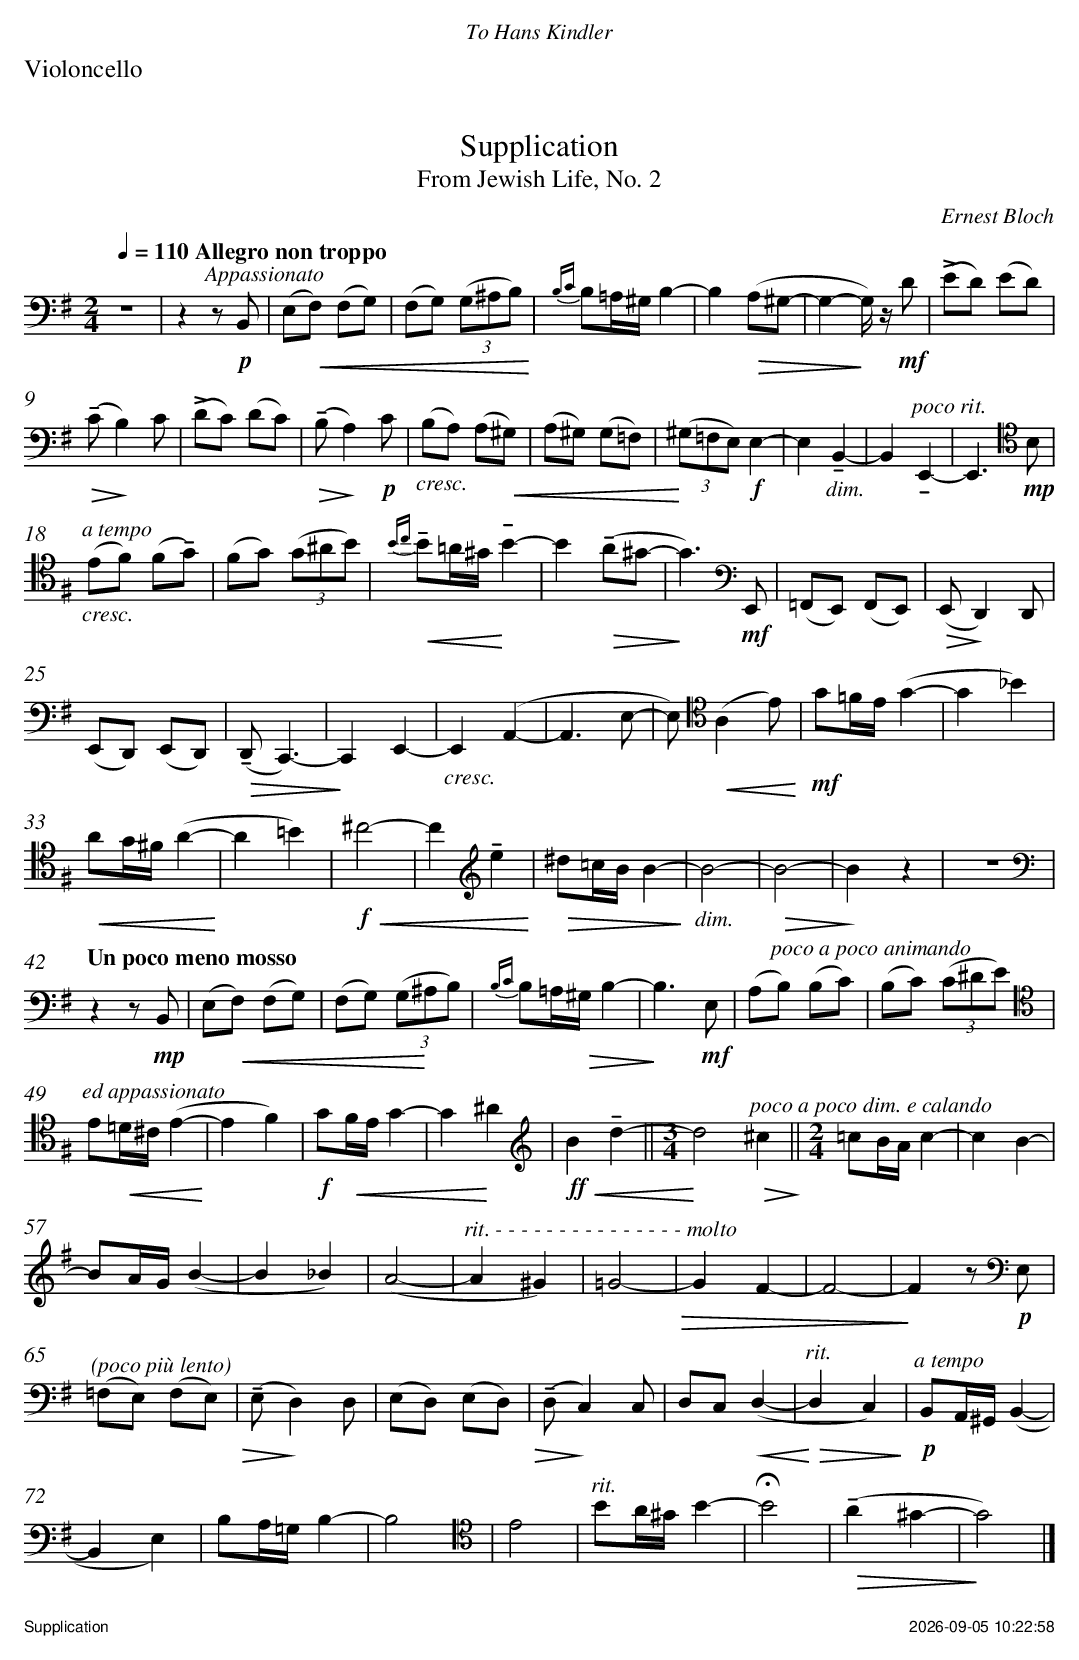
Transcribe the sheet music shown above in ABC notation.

X:1
%%textoption centered
%%text $1To Hans Kindler
%%textoption left
%%text Violoncello
T:Supplication
T:From Jewish Life, No. 2
C:Ernest Bloch
M:2/4
L:1/8
Q:1/4=110 " Allegro non troppo"
K:Emin clef=bass
z4 | z2 "^Appassionato"z !p!B,, | (E,!<(!F,) (F,G,) | (F,G,) (3(G,^A,B,) !<)!| {B,C}B,=A,/^G,/ B,2- | B,2 !>(!(A,^G,- | G,2- !>)!G,/) z/ !mf!D | (!>!ED) (ED) |
!>(!(!tenuto!C !>)!B,2) C | (!>!DC) (DC) | !>(!(!tenuto!B, !>)!A,2) !p!C | ("_cresc."B,A,) (A,!<(!^G,) | (A,^G,) (G,=F,) | (3(!<)!^G,=F,E,) !f!E,2- | E,2 "_dim."!tenuto!B,,2- | B,,2 "^poco rit."!tenuto!E,,2- | E,,3 [K:clef=tenor]!mp! B, |
"^a tempo""_cresc."(EF) (F!tenuto!G) | (FG) (3(G^AB) | !<(!{Bc} !tenuto!B=A/^G/ !<)!!tenuto!B2- | B2 !>(!(!tenuto!A^G- | !>)!G3) [K:clef=bass]!mf!E,, | (=F,,E,,) (F,,E,,) | !>(!(E,,!>)! D,,2) D,, |
(E,,D,,) (E,,D,,) | !>(!(!tenuto!D,, C,,3-) | !>)!C,,2 E,,2- | "_cresc."E,,2 (A,,2- | A,,3 E,- | E,)[K:clef=tenor]!<(!(A,2 E) !<)!| !mf!G=F/E/ (G2- | G2 _B2) |
!<(!AG/^F/ (A2- !<)!| A2 =B2) | !f!!<(!^c4- | c2 [K:clef=treble]!tenuto!e2 !<)!| !>(!^d=c/B/ B2- !>)!| "_dim."B4- | !>(!B4- | !>)!B2 z2 | z4 [K:clef=bass] |
[Q:"Un poco meno mosso"]z2 z !mp!B,, | (E,!<(!F,) (F,G,) | (F,G,) (3(G,!<)!^A,B,) | {B,C}B,=A,/!>(!^G,/ B,2- | !>)!B,3 !mf!E, | (A,"^poco a poco animando"B,) (B,C) | (B,C) (3(C^DE) |
[K:clef=tenor]"^ed appassionato"E!<(!=D/^C/ (E2- !<)!| E2 F2) | !f!G!<(!F/E/ G2- | G2 !<)!^A2[K:clef=treble] | !ff!!<(!B2 !tenuto!d2- ||[M:3/4] !<)!d4 !>(!"^poco a poco dim. e calando"^c2 !>)!|| [M:2/4] =cB/A/ c2- | c2 B2- |
BA/G/ (B2- | B2 _B2) | (A4- | "^rit. - - - - - - - - - - - - - - - molto"A2 ^G2) | =G4- !>(!| G2 F2- | F4- | !>)!F2 z [K:clef=bass]!p!E, |
"^(poco più lento)"(=F,E,) (F,E,) !>(!|(!tenuto!E, !>)!D,2) D, | (E,D,) (E,D,) !>(!| (!tenuto!D, !>)!C,2) C, | D,C, !<(!(D,2- | !<)!!>(!"^rit."D,2 C,2) !>)!| !p!"^a tempo"B,,A,,/^G,,/ (B,,2- |
B,,2 E,2) | B,A,/=G,/ B,2- | B,4 [K:clef=tenor] | E4 | "^rit."BA/^G/ B2- | !fermata!B4 | !>(!(!tenuto!A2 ^G2- | !>)!G4) |]
